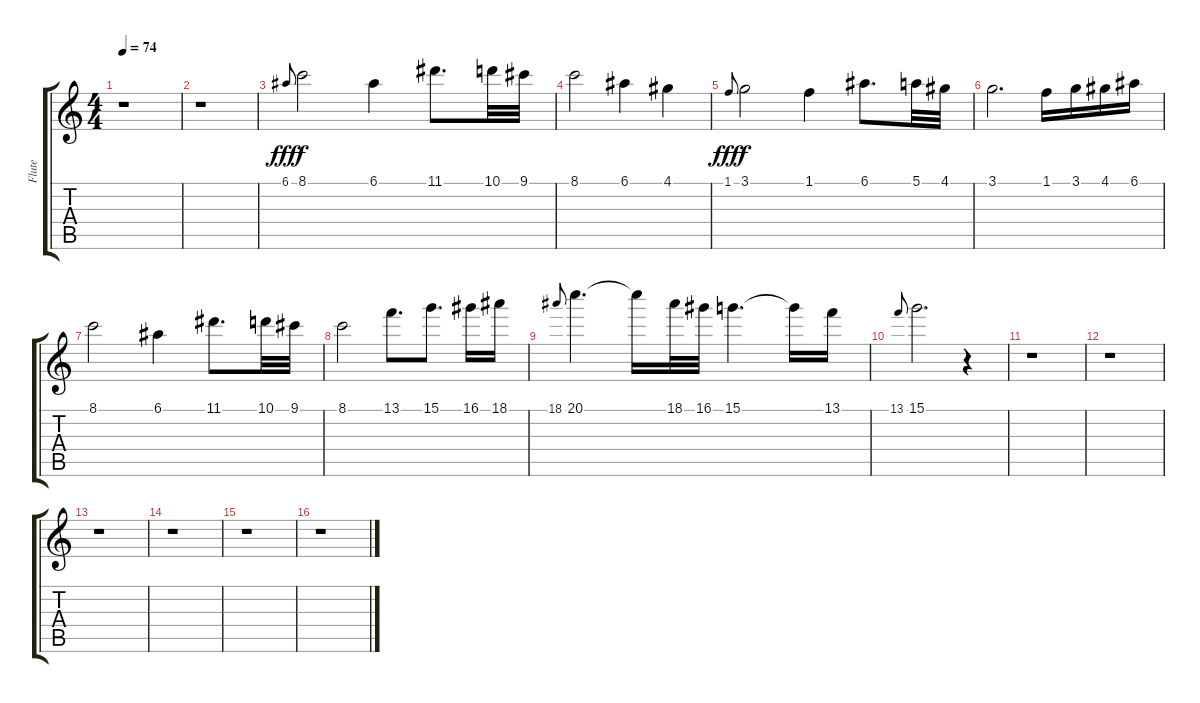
\track ("Flute" "Flute") {instrument flute}
\staff {score tabs}
\tuning (E5 B4 G4 D4 A3 E3) {hide}
\ts (4 4)
\tempo 74
\clef g2
\ks c
r.1{dy f} |
r.1 |
6.1.8{gr onbeat dy fff} 8.1.2{dy f} 6.1.4 11.1.8{d} 10.1.32 9.1.32 |
8.1.2 6.1.4 4.1.4 |
1.1.8{gr onbeat dy fff} 3.1.2{dy f} 1.1.4 6.1.8{d} 5.1.32 4.1.32 |
3.1.2{d} 1.1.16 3.1.16 4.1.16 6.1.16 |
8.1.2 6.1.4 11.1.8{d} 10.1.32 9.1.32 |
8.1.2 13.1.8{d} 15.1.8{d} 16.1.16 18.1.16 |
18.1.8{gr onbeat} 20.1.4{d} 20.1{t}.16 18.1.32 16.1.32 15.1.4{d} 15.1{t}.16 13.1.16 |
13.1.8{gr onbeat} 15.1.2{d} r.4 |
r.1 |
r.1 |
r.1 |
r.1 |
r.1 |
r.1
